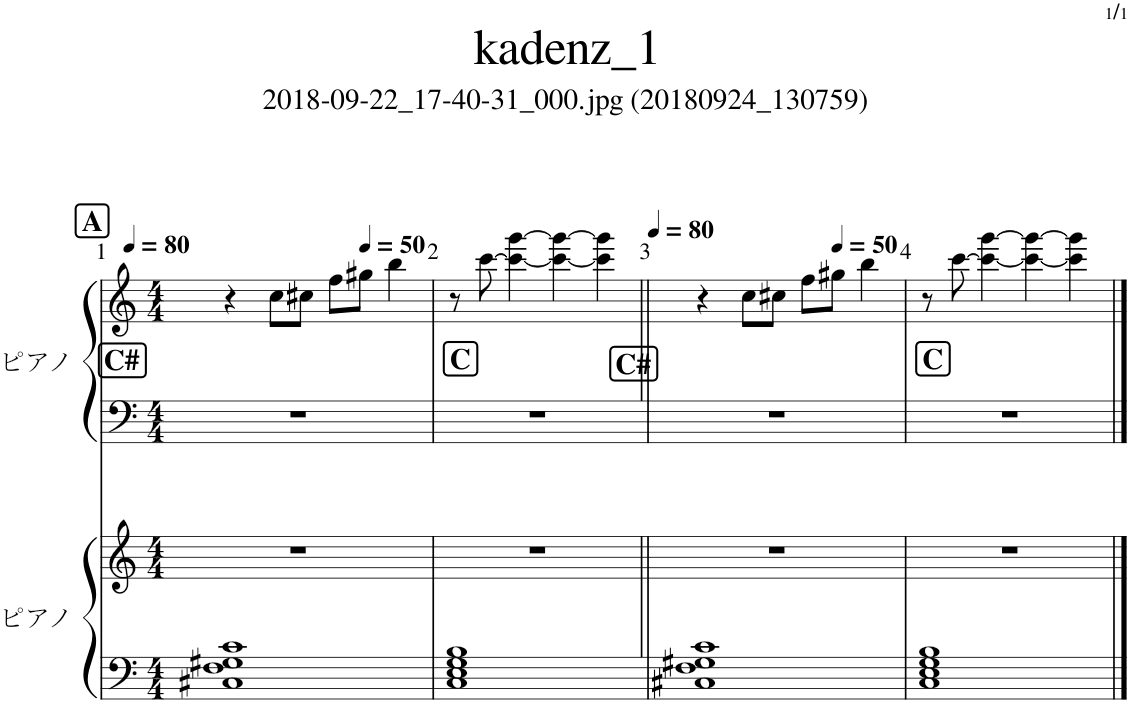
**kern	**kern	**kern	**kern
*part2	*part2	*part1	*part1
*staff4	*staff3	*staff2	*staff1
*I"ピアノ	*	*I"ピアノ	*
*clefF4	*clefG2	*clefF4	*clefG2
*k[]	*k[]	*k[]	*k[]
*M4/4	*M4/4	*M4/4	*M4/4
*MM80	*MM80	*MM80	*MM80
!!LO:REH:place=s1:b:B:cj:fs=14:t=C#
!!LO:REH:place=s1:a:B:cj:fs=14:t=A
=1	=1	=1	=1
1C#X 1F 1G#X 1c	1r	1r	4r
.	.	.	8cc\L
.	.	.	8cc#X\J
.	.	.	8ff\L
*	*	*	*MM50
.	.	.	8gg#X\J
.	.	.	4bb\
!!LO:REH:place=s1:b:B:cj:fs=14:t=C
=2	=2	=2	=2
1C 1E 1G 1B	1r	1r	8r
.	.	.	[8ccc\
.	.	.	4ccc\_ [4ggg\
.	.	.	4ccc\_ 4ggg\_
.	.	.	4ccc\] 4ggg\]
=3||	=3||	=3||	=3||
!!LO:REH:place=s1:b:B:cj:fs=14:t=C#
*	*	*	*MM80
1C#X 1F 1G#X 1c	1r	1r	4r
.	.	.	8cc\L
.	.	.	8cc#X\J
.	.	.	8ff\L
*	*	*	*MM50
.	.	.	8gg#X\J
.	.	.	4bb\
!!LO:REH:place=s1:b:B:cj:fs=14:t=C
=4	=4	=4	=4
1C 1E 1G 1B	1r	1r	8r
.	.	.	[8ccc\
.	.	.	4ccc\_ [4ggg\
.	.	.	4ccc\_ 4ggg\_
.	.	.	4ccc\] 4ggg\]
==	==	==	==
*-	*-	*-	*-
